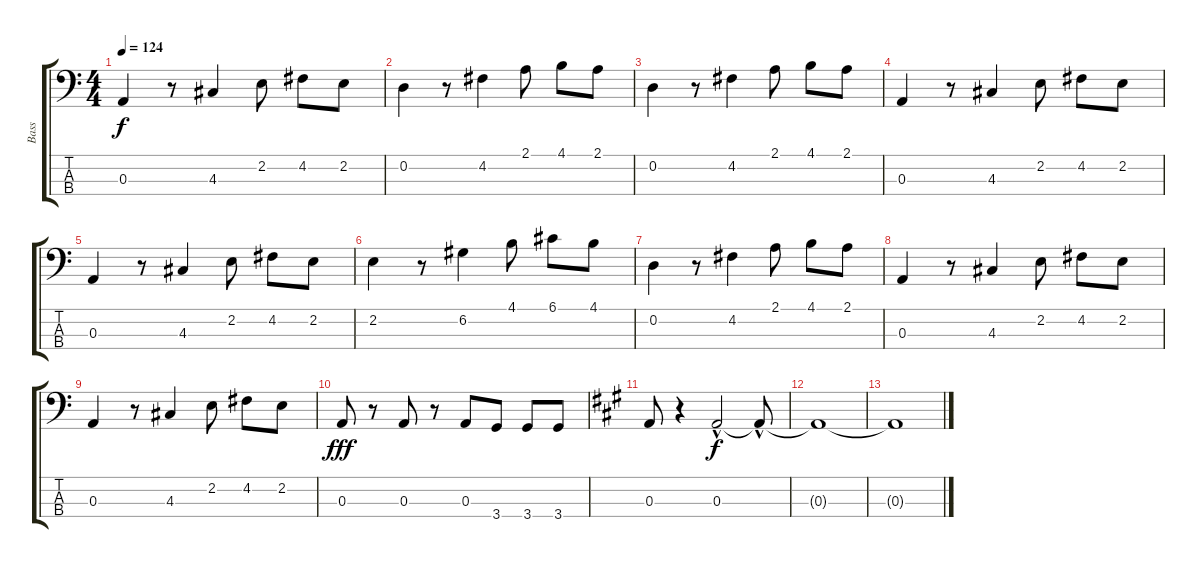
\track ("Bass" "Bass") {instrument electricbasspick}
\staff {score tabs}
\tuning (G2 D2 A1 E1) {hide}
\ts (4 4)
\tempo 124
\clef f4
\ks c
0.3.4{dy f} r.8 4.3.4 2.2.8 4.2.8 2.2.8 |
0.2.4 r.8 4.2.4 2.1.8 4.1.8 2.1.8 |
0.2.4 r.8 4.2.4 2.1.8 4.1.8 2.1.8 |
0.3.4 r.8 4.3.4 2.2.8 4.2.8 2.2.8 |
0.3.4 r.8 4.3.4 2.2.8 4.2.8 2.2.8 |
2.2.4 r.8 6.2.4 4.1.8 6.1.8 4.1.8 |
0.2.4 r.8 4.2.4 2.1.8 4.1.8 2.1.8 |
0.3.4 r.8 4.3.4 2.2.8 4.2.8 2.2.8 |
0.3.4 r.8 4.3.4 2.2.8 4.2.8 2.2.8 |
0.3.8{dy fff} r.8 0.3.8 r.8 0.3.8 3.4.8 3.4.8 3.4.8 |
\ks a
0.3.8 r.4 0.3{hac}.2{dy f} 0.3{hac t}.8 |
0.3{t}.1 |
0.3{t}.1
